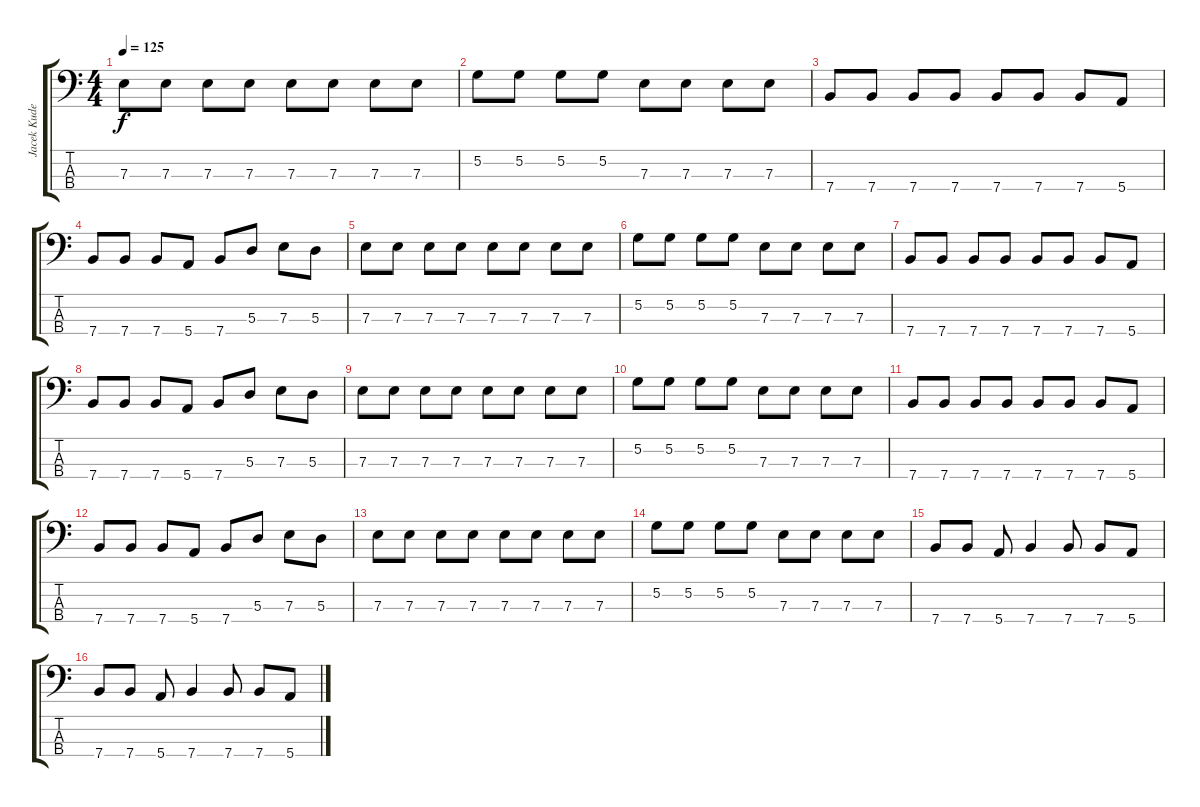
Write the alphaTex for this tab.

\track ("Jacek Kuderski (\"Jaca\")" "Jacek Kude") {instrument electricbassfinger}
\staff {score tabs}
\tuning (G2 D2 A1 E1) {hide}
\ts (4 4)
\tempo 125
\clef f4
\ks c
7.3.8{dy f} 7.3.8 7.3.8 7.3.8 7.3.8 7.3.8 7.3.8 7.3.8 |
5.2.8 5.2.8 5.2.8 5.2.8 7.3.8 7.3.8 7.3.8 7.3.8 |
7.4.8 7.4.8 7.4.8 7.4.8 7.4.8 7.4.8 7.4.8 5.4.8 |
7.4.8 7.4.8 7.4.8 5.4.8 7.4.8 5.3.8 7.3.8 5.3.8 |
7.3.8 7.3.8 7.3.8 7.3.8 7.3.8 7.3.8 7.3.8 7.3.8 |
5.2.8 5.2.8 5.2.8 5.2.8 7.3.8 7.3.8 7.3.8 7.3.8 |
7.4.8 7.4.8 7.4.8 7.4.8 7.4.8 7.4.8 7.4.8 5.4.8 |
7.4.8 7.4.8 7.4.8 5.4.8 7.4.8 5.3.8 7.3.8 5.3.8 |
7.3.8 7.3.8 7.3.8 7.3.8 7.3.8 7.3.8 7.3.8 7.3.8 |
5.2.8 5.2.8 5.2.8 5.2.8 7.3.8 7.3.8 7.3.8 7.3.8 |
7.4.8 7.4.8 7.4.8 7.4.8 7.4.8 7.4.8 7.4.8 5.4.8 |
7.4.8 7.4.8 7.4.8 5.4.8 7.4.8 5.3.8 7.3.8 5.3.8 |
7.3.8 7.3.8 7.3.8 7.3.8 7.3.8 7.3.8 7.3.8 7.3.8 |
5.2.8 5.2.8 5.2.8 5.2.8 7.3.8 7.3.8 7.3.8 7.3.8 |
7.4.8 7.4.8 5.4.8 7.4.4 7.4.8 7.4.8 5.4.8 |
7.4.8 7.4.8 5.4.8 7.4.4 7.4.8 7.4.8 5.4.8
